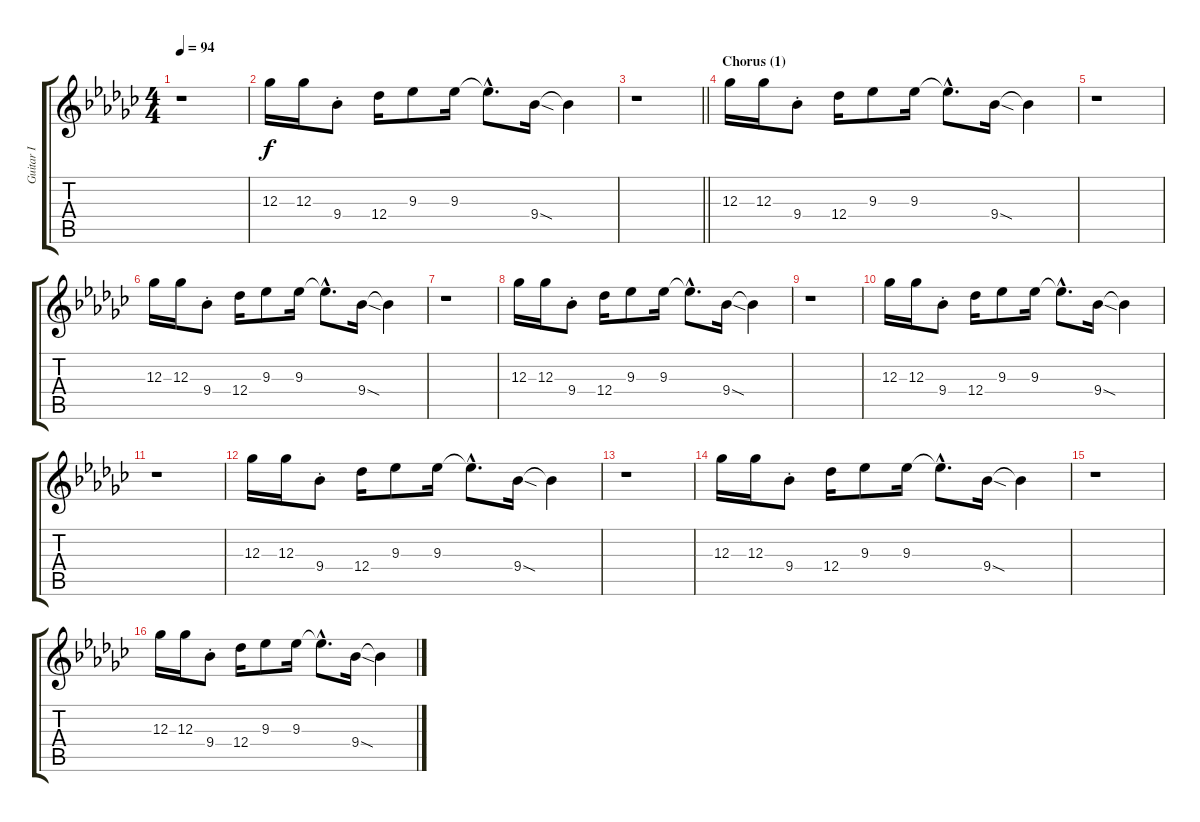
\track ("Guitar I" "Guitar I") {instrument electricguitarjazz}
\staff {score tabs}
\tuning (Eb4 Bb3 Gb3 Db3 Ab2 Db2) {hide}
\ts (4 4)
\tempo 94
\clef g2
\ks ebminor
r.1{dy f} |
12.3.16 12.3.16 9.4{st}.8 12.4.16 9.3.8 9.3.16 9.3{hac t}.8{d} 9.4{sod}.16 9.4{t}.4 |
\barLineRight lightlight
r.1 |
\section ("" "Chorus (1)")
12.3.16 12.3.16 9.4{st}.8 12.4.16 9.3.8 9.3.16 9.3{hac t}.8{d} 9.4{sod}.16 9.4{t}.4 |
r.1 |
12.3.16 12.3.16 9.4{st}.8 12.4.16 9.3.8 9.3.16 9.3{hac t}.8{d} 9.4{sod}.16 9.4{t}.4 |
r.1 |
12.3.16 12.3.16 9.4{st}.8 12.4.16 9.3.8 9.3.16 9.3{hac t}.8{d} 9.4{sod}.16 9.4{t}.4 |
r.1 |
12.3.16 12.3.16 9.4{st}.8 12.4.16 9.3.8 9.3.16 9.3{hac t}.8{d} 9.4{sod}.16 9.4{t}.4 |
r.1 |
12.3.16 12.3.16 9.4{st}.8 12.4.16 9.3.8 9.3.16 9.3{hac t}.8{d} 9.4{sod}.16 9.4{t}.4 |
r.1 |
12.3.16 12.3.16 9.4{st}.8 12.4.16 9.3.8 9.3.16 9.3{hac t}.8{d} 9.4{sod}.16 9.4{t}.4 |
r.1 |
12.3.16 12.3.16 9.4{st}.8 12.4.16 9.3.8 9.3.16 9.3{hac t}.8{d} 9.4{sod}.16 9.4{t}.4
